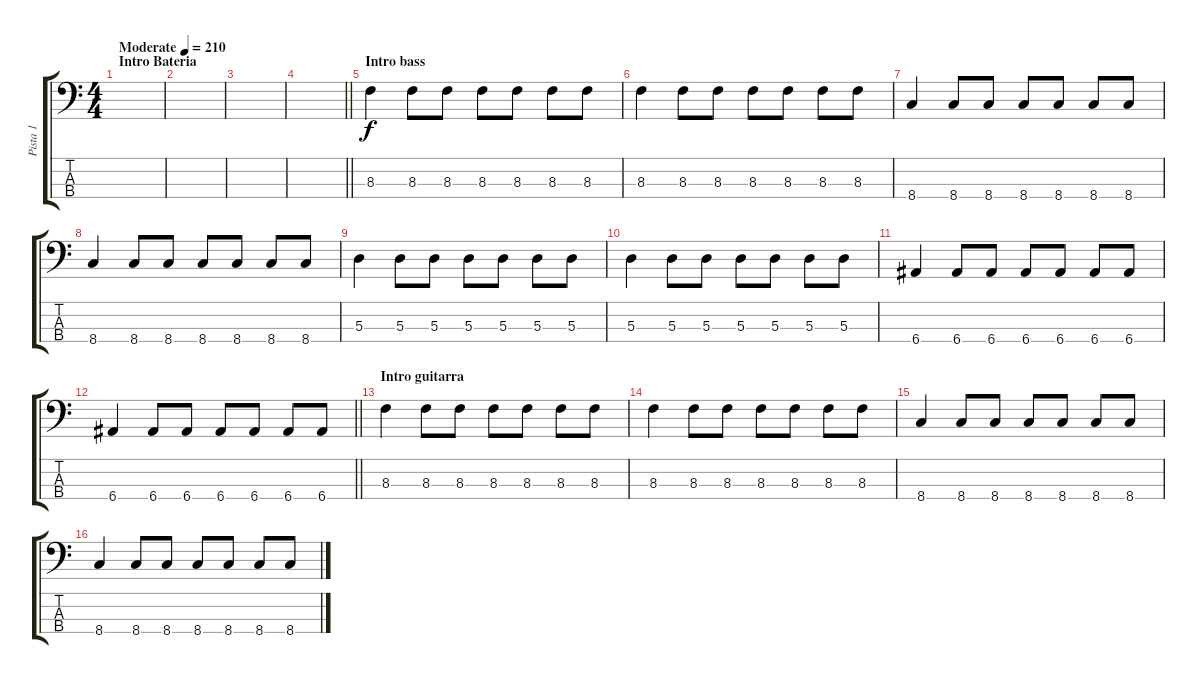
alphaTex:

\track ("Pista 1" "Pista 1") {instrument electricbassfinger}
\staff {score tabs}
\tuning (G2 D2 A1 E1) {hide}
\ts (4 4)
\section ("" "Intro Bateria")
\tempo (210 "Moderate")
\tempo 190
\tempo (210 "Moderate")
\clef f4
\ks c
|
|
|
\barLineRight lightlight
|
\section ("" "Intro bass")
8.3.4 8.3.8 8.3.8 8.3.8 8.3.8 8.3.8 8.3.8 |
8.3.4 8.3.8 8.3.8 8.3.8 8.3.8 8.3.8 8.3.8 |
8.4.4 8.4.8 8.4.8 8.4.8 8.4.8 8.4.8 8.4.8 |
8.4.4 8.4.8 8.4.8 8.4.8 8.4.8 8.4.8 8.4.8 |
5.3.4 5.3.8 5.3.8 5.3.8 5.3.8 5.3.8 5.3.8 |
5.3.4 5.3.8 5.3.8 5.3.8 5.3.8 5.3.8 5.3.8 |
6.4.4 6.4.8 6.4.8 6.4.8 6.4.8 6.4.8 6.4.8 |
\barLineRight lightlight
6.4.4 6.4.8 6.4.8 6.4.8 6.4.8 6.4.8 6.4.8 |
\section ("" "Intro guitarra")
8.3.4 8.3.8 8.3.8 8.3.8 8.3.8 8.3.8 8.3.8 |
8.3.4 8.3.8 8.3.8 8.3.8 8.3.8 8.3.8 8.3.8 |
8.4.4 8.4.8 8.4.8 8.4.8 8.4.8 8.4.8 8.4.8 |
8.4.4 8.4.8 8.4.8 8.4.8 8.4.8 8.4.8 8.4.8
